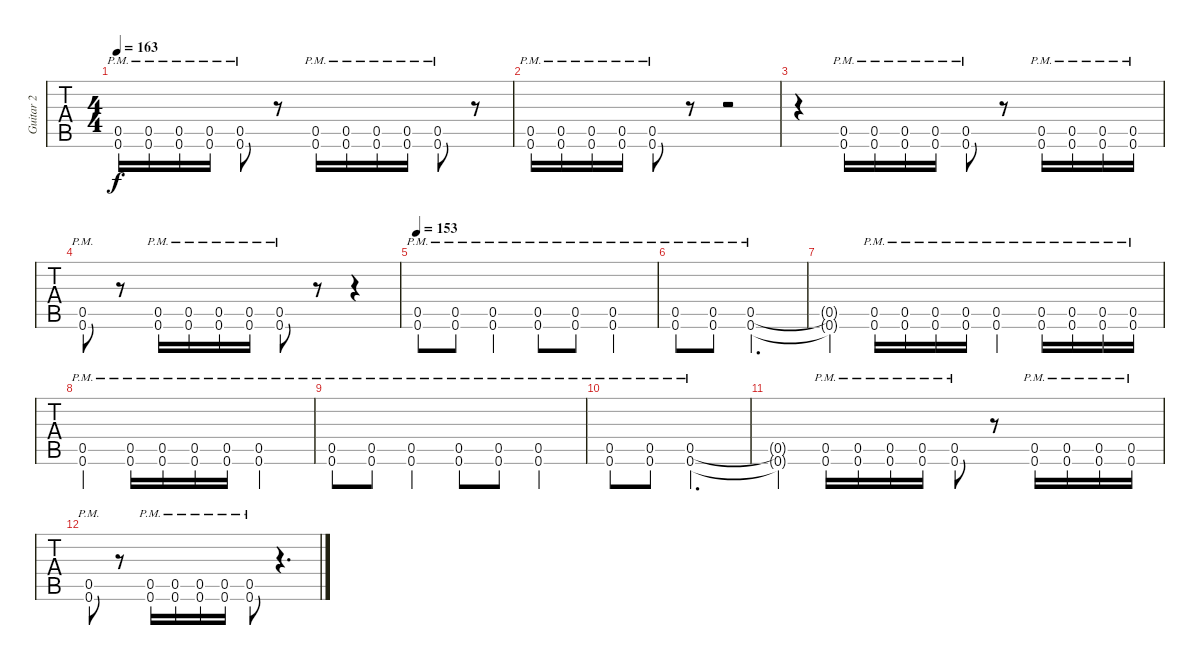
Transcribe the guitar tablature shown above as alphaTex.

\track ("Guitar 2" "Guitar 2") {instrument overdrivenguitar}
\staff {tabs}
\tuning (D4 A3 F3 C3 G2 C2) {hide}
\ts (4 4)
\tempo 163
\clef g2
\ks c
(0.5{pm} 0.6{pm}).16{dy f} (0.5{pm} 0.6{pm}).16 (0.5{pm} 0.6{pm}).16 (0.5{pm} 0.6{pm}).16 (0.5{pm} 0.6{pm}).8 r.8 (0.5{pm} 0.6{pm}).16 (0.5{pm} 0.6{pm}).16 (0.5{pm} 0.6{pm}).16 (0.5{pm} 0.6{pm}).16 (0.5{pm} 0.6{pm}).8 r.8 |
(0.5{pm} 0.6{pm}).16 (0.5{pm} 0.6{pm}).16 (0.5{pm} 0.6{pm}).16 (0.5{pm} 0.6{pm}).16 (0.5{pm} 0.6{pm}).8 r.8 r.2 |
r.4 (0.5{pm} 0.6{pm}).16 (0.5{pm} 0.6{pm}).16 (0.5{pm} 0.6{pm}).16 (0.5{pm} 0.6{pm}).16 (0.5{pm} 0.6{pm}).8 r.8 (0.5{pm} 0.6{pm}).16 (0.5{pm} 0.6{pm}).16 (0.5{pm} 0.6{pm}).16 (0.5{pm} 0.6{pm}).16 |
(0.5{pm} 0.6{pm}).8 r.8 (0.5{pm} 0.6{pm}).16 (0.5{pm} 0.6{pm}).16 (0.5{pm} 0.6{pm}).16 (0.5{pm} 0.6{pm}).16 (0.5{pm} 0.6{pm}).8 r.8 r.4 |
\tempo 153
(0.5{pm} 0.6{pm}).8 (0.5{pm} 0.6{pm}).8 (0.5{pm} 0.6{pm}).4 (0.5{pm} 0.6{pm}).8 (0.5{pm} 0.6{pm}).8 (0.5{pm} 0.6{pm}).4 |
(0.5{pm} 0.6{pm}).8 (0.5{pm} 0.6{pm}).8 (0.5{pm} 0.6{pm}).2{d} |
(0.5{t} 0.6{t}).4 (0.5{pm} 0.6{pm}).16 (0.5{pm} 0.6{pm}).16 (0.5{pm} 0.6{pm}).16 (0.5{pm} 0.6{pm}).16 (0.5{pm} 0.6{pm}).4 (0.5{pm} 0.6{pm}).16 (0.5{pm} 0.6{pm}).16 (0.5{pm} 0.6{pm}).16 (0.5{pm} 0.6{pm}).16 |
(0.5{pm} 0.6{pm}).4 (0.5{pm} 0.6{pm}).16 (0.5{pm} 0.6{pm}).16 (0.5{pm} 0.6{pm}).16 (0.5{pm} 0.6{pm}).16 (0.5{pm} 0.6{pm}).2 |
(0.5{pm} 0.6{pm}).8 (0.5{pm} 0.6{pm}).8 (0.5{pm} 0.6{pm}).4 (0.5{pm} 0.6{pm}).8 (0.5{pm} 0.6{pm}).8 (0.5{pm} 0.6{pm}).4 |
(0.5{pm} 0.6{pm}).8 (0.5{pm} 0.6{pm}).8 (0.5{pm} 0.6{pm}).2{d} |
(0.5{t} 0.6{t}).4 (0.5{pm} 0.6{pm}).16 (0.5{pm} 0.6{pm}).16 (0.5{pm} 0.6{pm}).16 (0.5{pm} 0.6{pm}).16 (0.5{pm} 0.6{pm}).8 r.8 (0.5{pm} 0.6{pm}).16 (0.5{pm} 0.6{pm}).16 (0.5{pm} 0.6{pm}).16 (0.5{pm} 0.6{pm}).16 |
(0.5{pm} 0.6{pm}).8 r.8 (0.5{pm} 0.6{pm}).16 (0.5{pm} 0.6{pm}).16 (0.5{pm} 0.6{pm}).16 (0.5{pm} 0.6{pm}).16 (0.5{pm} 0.6{pm}).8 r.4{d}
